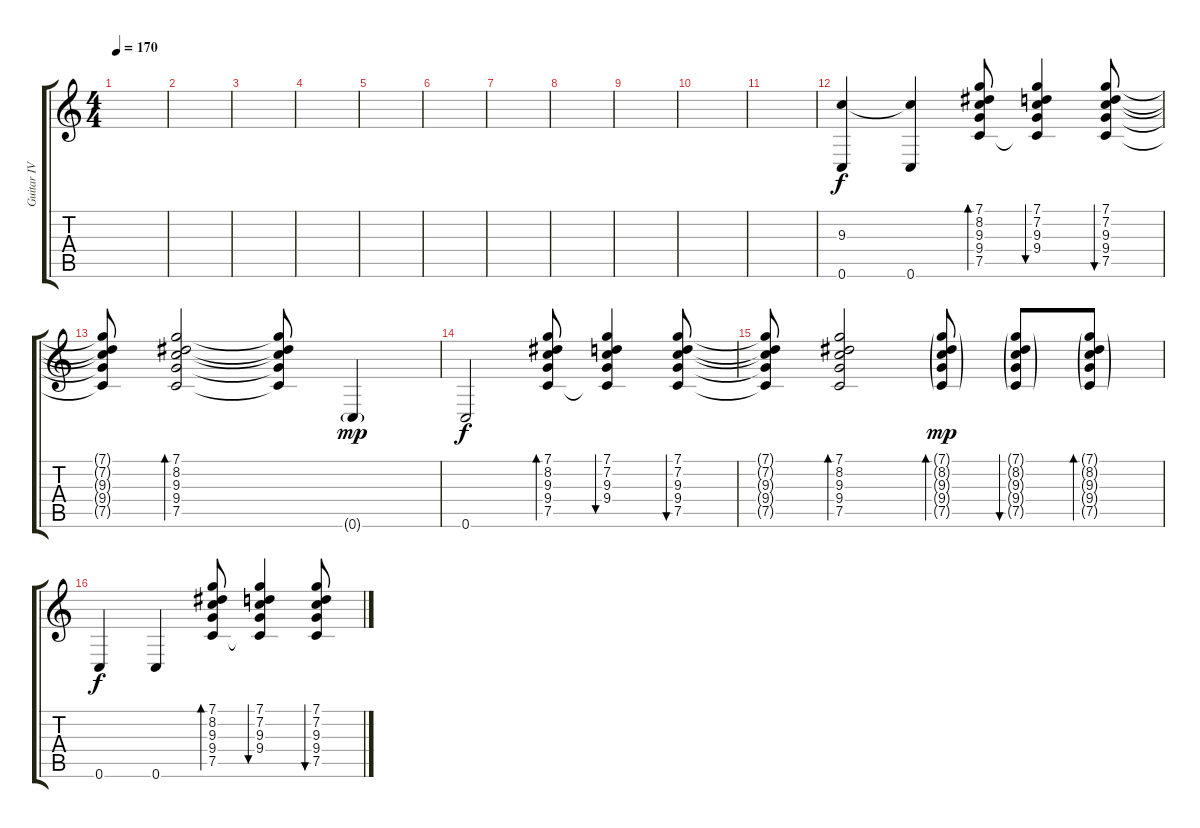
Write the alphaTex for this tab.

\track ("Guitar IV" "Guitar IV") {instrument electricbasspick}
\staff {score tabs}
\tuning (C4 G3 Eb3 Bb2 F2 C2) {hide}
\ts (4 4)
\tempo 170
\clef g2
\ks c
|
|
|
|
|
|
|
|
|
|
|
(9.3 0.6).4{volume 10 instrument acousticguitarsteel} (9.3{t} 0.6).4 (7.1 8.2 9.3 9.4 7.5).8{bd 120} (7.1 7.2 9.3 9.4 7.5{t}).4{bu 120} (7.1 7.2 9.3 9.4 7.5).8{bu 120} |
(7.1{t} 7.2{t} 9.3{t} 9.4{t} 7.5{t}).8 (7.1 8.2 9.3 9.4 7.5).2{bd 120} (7.1{t} 8.2{t} 9.3{t} 9.4{t} 7.5{t}).8 0.6{g}.4{dy mp} |
0.6.2{dy f} (7.1 8.2 9.3 9.4 7.5).8{bd 120} (7.1 7.2 9.3 9.4 7.5{t}).4{bu 120} (7.1 7.2 9.3 9.4 7.5).8{bu 120} |
(7.1{t} 7.2{t} 9.3{t} 9.4{t} 7.5{t}).8 (7.1 8.2 9.3 9.4 7.5).2{bd 120} (7.1{g} 8.2{g} 9.3{g} 9.4{g} 7.5{g}).8{bd 120 dy mp} (7.1{g} 8.2{g} 9.3{g} 9.4{g} 7.5{g}).8{bu 120} (7.1{g} 8.2{g} 9.3{g} 9.4{g} 7.5{g}).8{bd 120} |
0.6.4{dy f} 0.6.4 (7.1 8.2 9.3 9.4 7.5).8{bd 120} (7.1 7.2 9.3 9.4 7.5{t}).4{bu 120} (7.1 7.2 9.3 9.4 7.5).8{bu 120}
